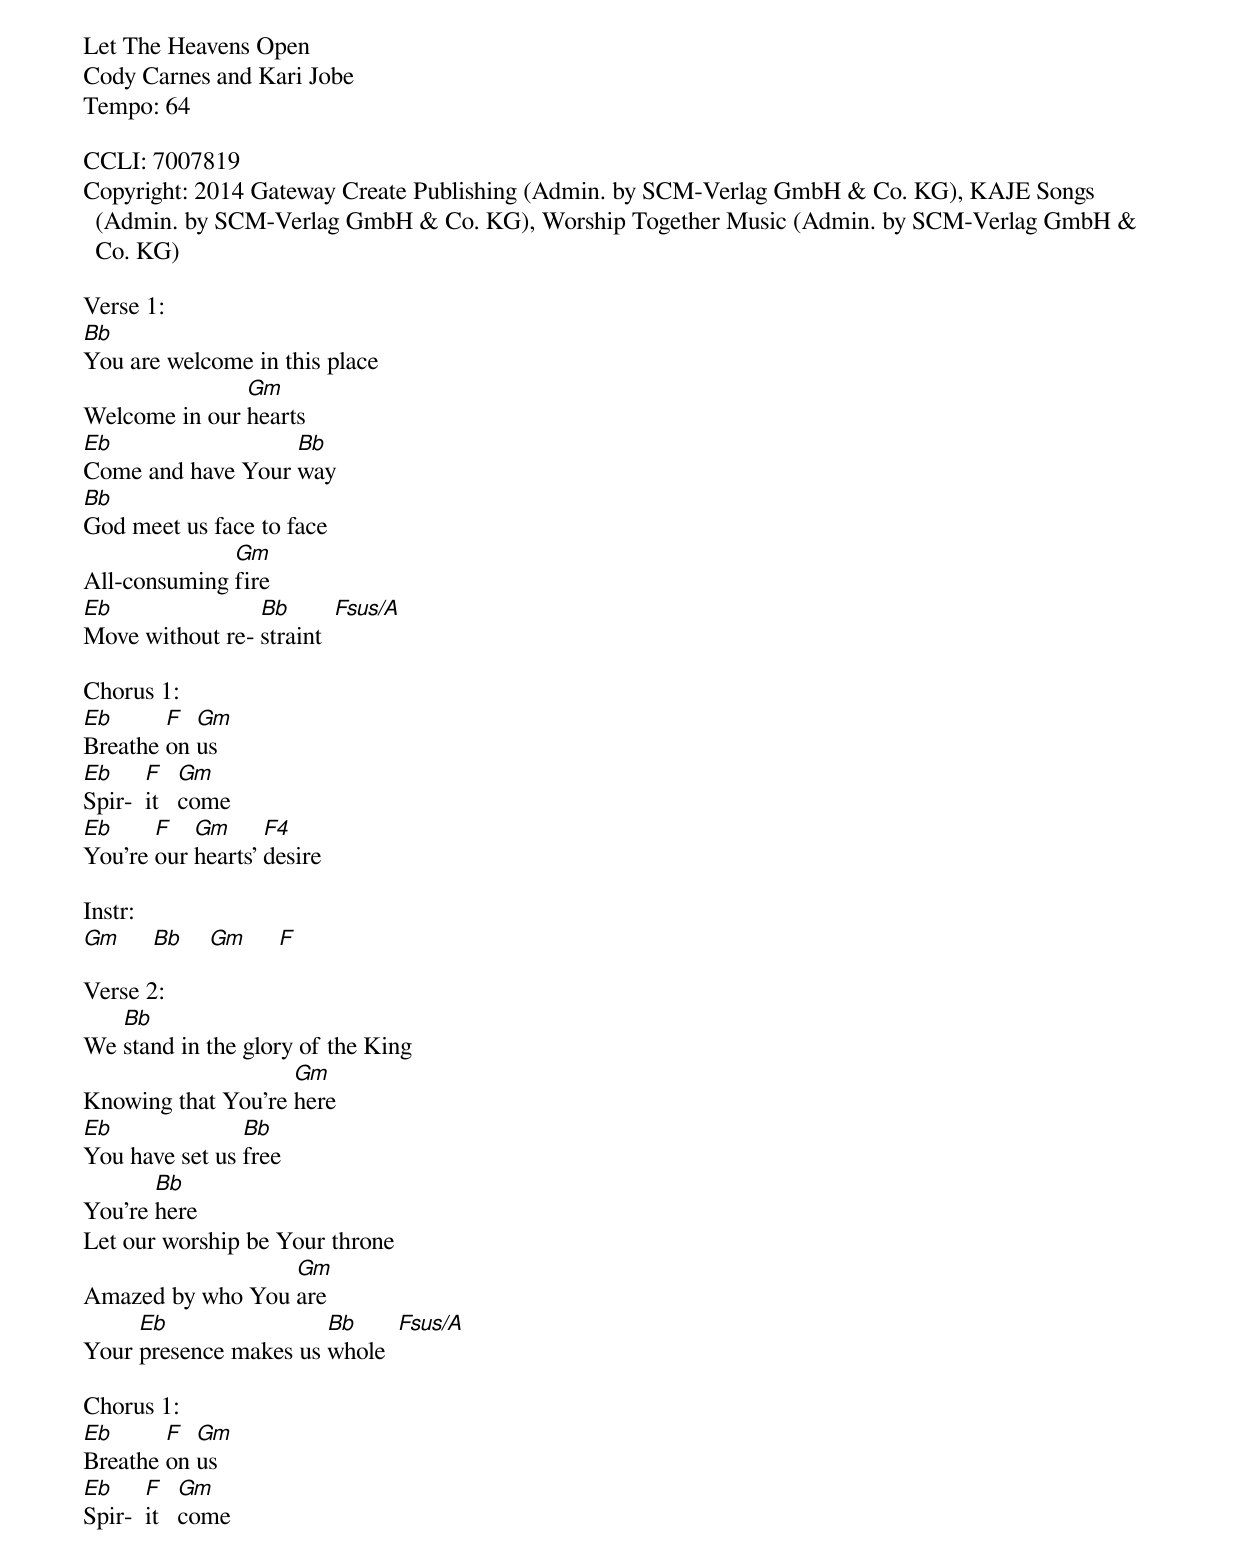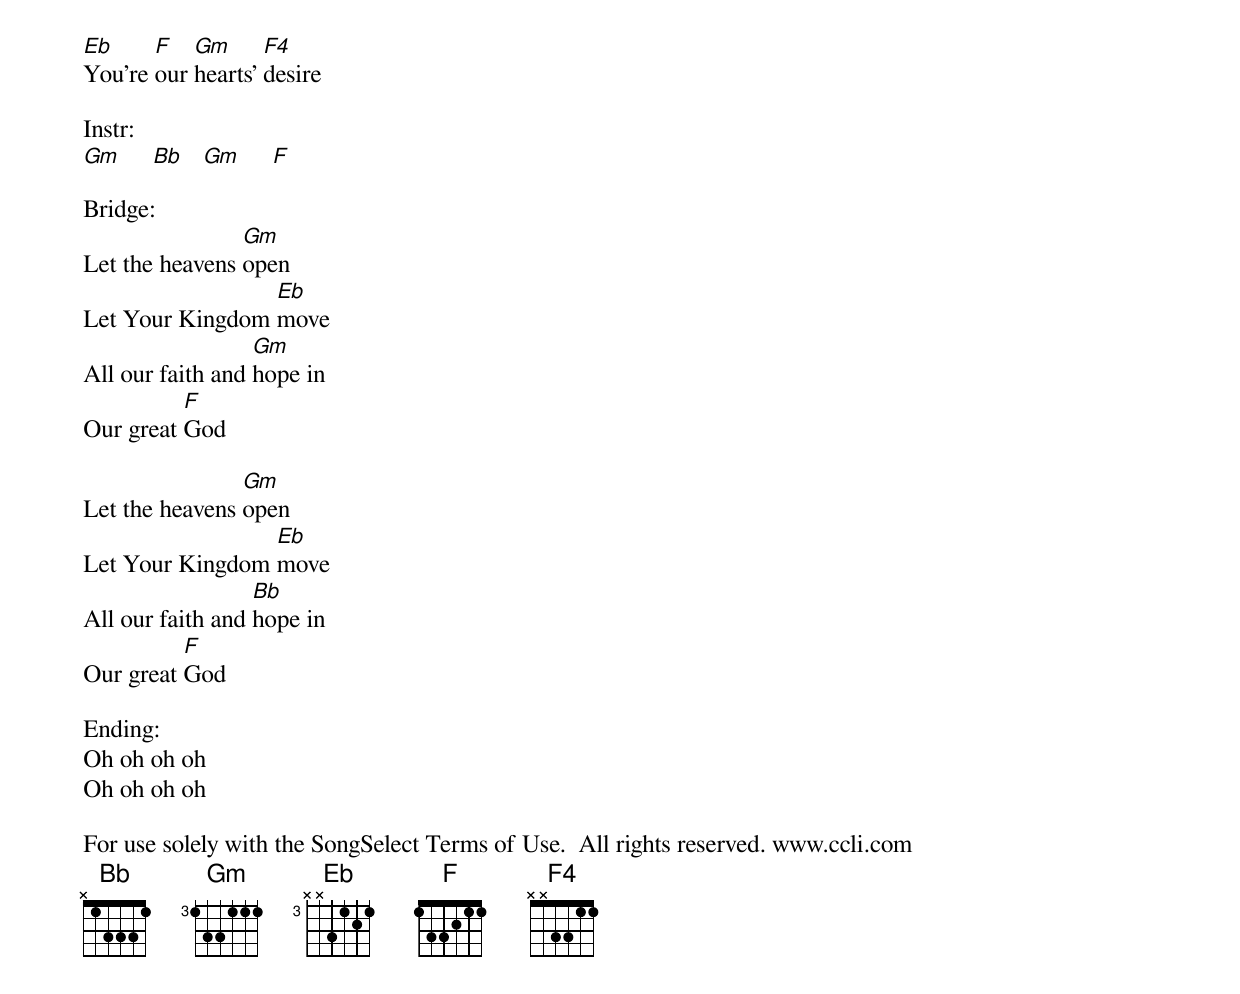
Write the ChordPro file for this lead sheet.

Let The Heavens Open
Cody Carnes and Kari Jobe
Tempo: 64

CCLI: 7007819
Copyright: 2014 Gateway Create Publishing (Admin. by SCM-Verlag GmbH & Co. KG), KAJE Songs (Admin. by SCM-Verlag GmbH & Co. KG), Worship Together Music (Admin. by SCM-Verlag GmbH & Co. KG)

Verse 1:
[Bb]You are welcome in this place
Welcome in our [Gm]hearts
[Eb]Come and have Your [Bb]way
[Bb]God meet us face to face
All-consuming [Gm]fire
[Eb]Move without re- [Bb]straint  [Fsus/A]

Chorus 1:
[Eb]Breathe [F]on [Gm]us
[Eb]Spir-  [F]it   [Gm]come
[Eb]You're [F]our [Gm]hearts' [F4]desire

Instr:
[Gm]     [Bb]    [Gm]     [F]

Verse 2:
We [Bb]stand in the glory of the King
Knowing that You're [Gm]here
[Eb]You have set us [Bb]free
You're [Bb]here
Let our worship be Your throne
Amazed by who You [Gm]are
Your [Eb]presence makes us [Bb]whole  [Fsus/A]

Chorus 1:
[Eb]Breathe [F]on [Gm]us
[Eb]Spir-  [F]it   [Gm]come
[Eb]You're [F]our [Gm]hearts' [F4]desire

Instr:
[Gm]     [Bb]   [Gm]     [F]

Bridge:
Let the heavens [Gm]open
Let Your Kingdom [Eb]move
All our faith and [Gm]hope in
Our great [F]God

Let the heavens [Gm]open
Let Your Kingdom [Eb]move
All our faith and [Bb]hope in
Our great [F]God

Ending:
Oh oh oh oh
Oh oh oh oh

For use solely with the SongSelect Terms of Use.  All rights reserved. www.ccli.com
